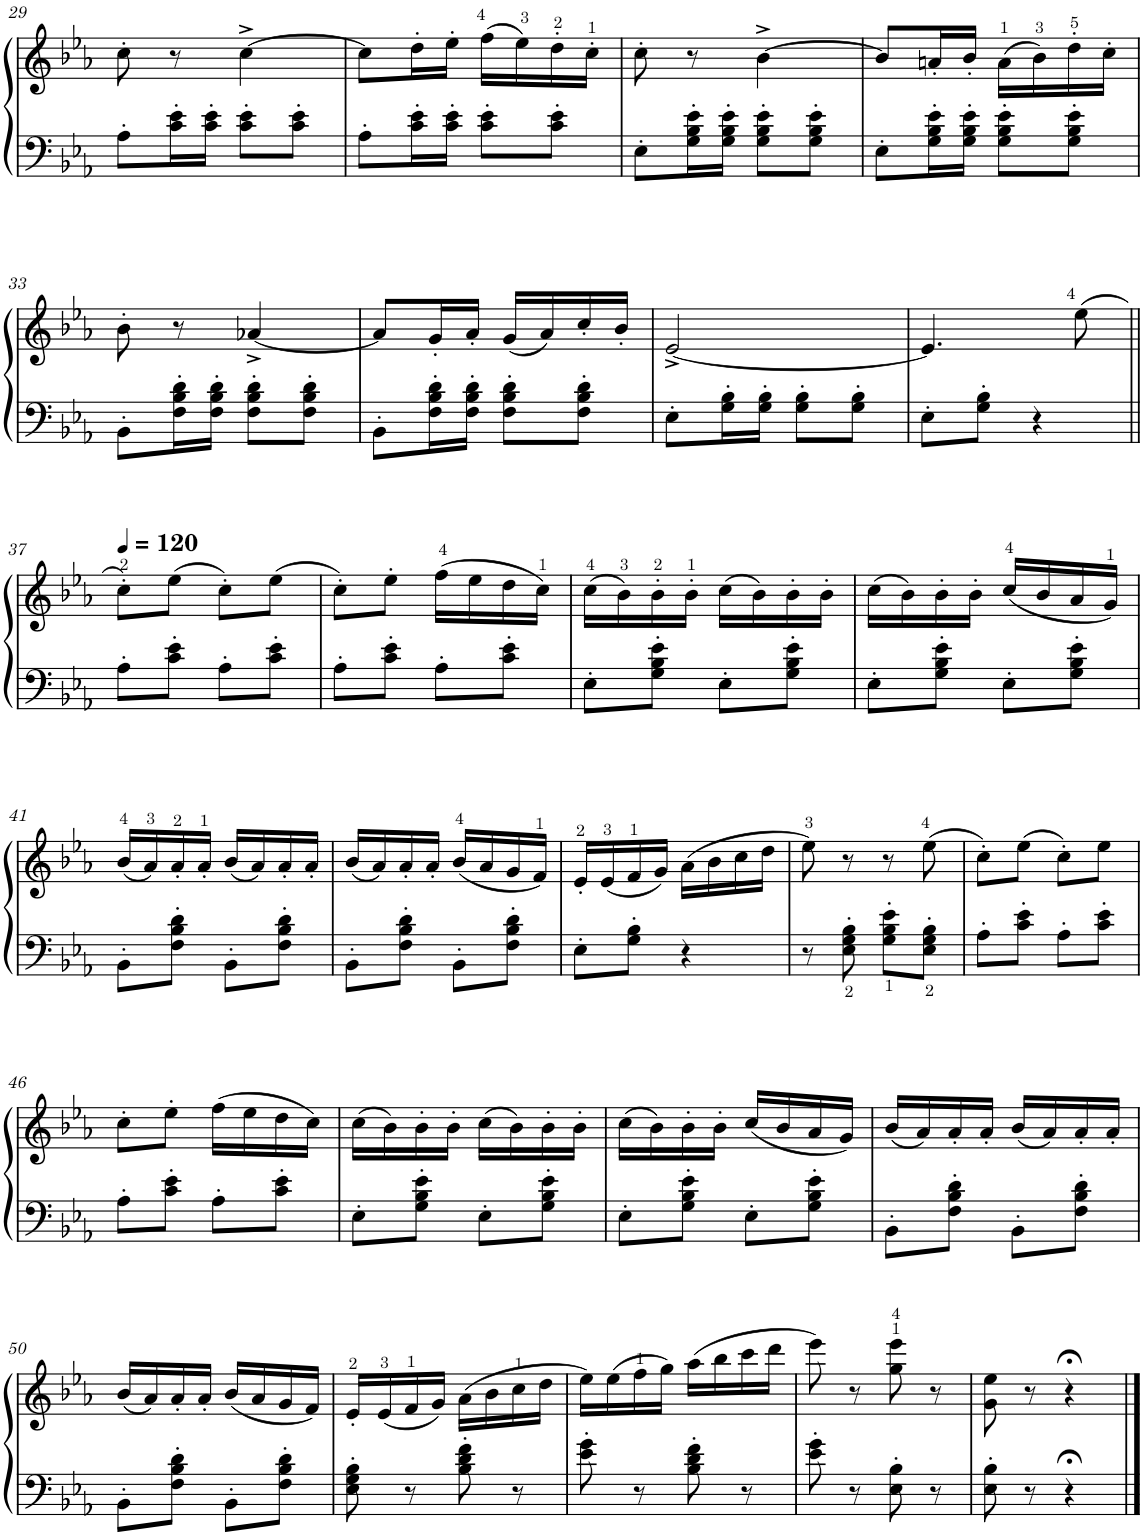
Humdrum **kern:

**kern	**kern
*part1	*part1
*staff2	*staff1
*I"Piano	*
*I'Pno.	*
!!LO:PB:g=z
*clefF4	*clefG2
*k[b-e-a-]	*k[b-e-a-]
*M2/4	*M2/4
=29	=29
8A-'\L	8cc'\
16c\' 16e-\'L	8r
16c\' 16e-\'JJ	.
8c\' 8e-\'L	[4cc^\
8c\' 8e-\'J	.
=30	=30
8A-'\L	8cc\L]
16c\' 16e-\'L	16dd'\L
16c\' 16e-\'JJ	16ee-'\JJ
8c\' 8e-\'L	(16ff\LL
.	16ee-\)
8c\' 8e-\'J	16dd'\
.	16cc'\JJ
=31	=31
8E-'\L	8cc'\
16G\' 16B-\' 16e-\'L	8r
16G\' 16B-\' 16e-\'JJ	.
8G\' 8B-\' 8e-\'L	[4b-^\
8G\' 8B-\' 8e-\'J	.
=32	=32
8E-'\L	8b-/L]
16G\' 16B-\' 16e-\'L	16an'/L
16G\' 16B-\' 16e-\'JJ	16b-'/JJ
8G\' 8B-\' 8e-\'L	(16a\LL
.	16b-\)
8G\' 8B-\' 8e-\'J	16dd'\
.	16cc'\JJ
!!LO:LB:g=z
=33	=33
8BB-'\L	8b-'\
16F\' 16B-\' 16d\'L	8r
16F\' 16B-\' 16d\'JJ	.
8F\' 8B-\' 8d\'L	[4a-X^/
8F\' 8B-\' 8d\'J	.
=34	=34
8BB-'\L	8a-/L]
16F\' 16B-\' 16d\'L	16g'/L
16F\' 16B-\' 16d\'JJ	16a-'/JJ
8F\' 8B-\' 8d\'L	(16g/LL
.	16a-/)
8F\' 8B-\' 8d\'J	16cc'/
.	16b-'/JJ
=35	=35
8E-'\L	[2e-^/
16G\' 16B-\'L	.
16G\' 16B-\'JJ	.
8G\' 8B-\'L	.
8G\' 8B-\'J	.
=36	=36
8E-'\L	4.e-/]
8G\' 8B-\'J	.
4r	.
.	(8ee-\
!!LO:LB:g=z
=37||	=37||
*	*MM120
8A-'\L	8cc'\L)
8c\' 8e-\'J	(8ee-\J
8A-'\L	8cc'\L)
8c\' 8e-\'J	(8ee-\J
=38	=38
8A-'\L	8cc'\L)
8c\' 8e-\'J	8ee-'\J
8A-'\L	(16ff\LL
.	16ee-\
8c\' 8e-\'J	16dd\
.	16cc\JJ)
=39	=39
8E-'\L	(16cc\LL
.	16b-\)
8G\' 8B-\' 8e-\'J	16b-'\
.	16b-'\JJ
8E-'\L	(16cc\LL
.	16b-\)
8G\' 8B-\' 8e-\'J	16b-'\
.	16b-'\JJ
=40	=40
8E-'\L	(16cc\LL
.	16b-\)
8G\' 8B-\' 8e-\'J	16b-'\
.	16b-'\JJ
8E-'\L	(16cc/LL
.	16b-/
8G\' 8B-\' 8e-\'J	16a-/
.	16g/JJ)
!!LO:LB:g=z
=41	=41
8BB-'\L	(16b-/LL
.	16a-/)
8F\' 8B-\' 8d\'J	16a-'/
.	16a-'/JJ
8BB-'\L	(16b-/LL
.	16a-/)
8F\' 8B-\' 8d\'J	16a-'/
.	16a-'/JJ
=42	=42
8BB-'\L	(16b-/LL
.	16a-/)
8F\' 8B-\' 8d\'J	16a-'/
.	16a-'/JJ
8BB-'\L	(16b-/LL
.	16a-/
8F\' 8B-\' 8d\'J	16g/
.	16f/JJ)
=43	=43
8E-'\L	16e-'/LL
.	(16e-/
8G\' 8B-\'J	16f/
.	16g/JJ)
4r	(16a-\LL
.	16b-\
.	16cc\
.	16dd\JJ
=44	=44
8r	8ee-\)
8E-\' 8G\' 8B-\'	8r
8G\' 8B-\' 8e-\'L	8r
8E-\' 8G\' 8B-\'J	(8ee-\
=45	=45
8A-'\L	8cc'\L)
8c\' 8e-\'J	(8ee-\J
8A-'\L	8cc'\L)
8c\' 8e-\'J	8ee-\J
!!LO:LB:g=z
=46	=46
8A-'\L	8cc'\L
8c\' 8e-\'J	8ee-'\J
8A-'\L	(16ff\LL
.	16ee-\
8c\' 8e-\'J	16dd\
.	16cc\JJ)
=47	=47
8E-'\L	(16cc\LL
.	16b-\)
8G\' 8B-\' 8e-\'J	16b-'\
.	16b-'\JJ
8E-'\L	(16cc\LL
.	16b-\)
8G\' 8B-\' 8e-\'J	16b-'\
.	16b-'\JJ
=48	=48
8E-'\L	(16cc\LL
.	16b-\)
8G\' 8B-\' 8e-\'J	16b-'\
.	16b-'\JJ
8E-'\L	(16cc/LL
.	16b-/
8G\' 8B-\' 8e-\'J	16a-/
.	16g/JJ)
=49	=49
8BB-'\L	(16b-/LL
.	16a-/)
8F\' 8B-\' 8d\'J	16a-'/
.	16a-'/JJ
8BB-'\L	(16b-/LL
.	16a-/)
8F\' 8B-\' 8d\'J	16a-'/
.	16a-'/JJ
!!LO:LB:g=z
=50	=50
8BB-'\L	(16b-/LL
.	16a-/)
8F\' 8B-\' 8d\'J	16a-'/
.	16a-'/JJ
8BB-'\L	(16b-/LL
.	16a-/
8F\' 8B-\' 8d\'J	16g/
.	16f/JJ)
=51	=51
8E-\' 8G\' 8B-\'	16e-'/LL
.	(16e-/
8r	16f/
.	16g/JJ)
8B-\' 8d\' 8f\'	(16a-\LL
.	16b-\
8r	16cc\
.	16dd\JJ
=52	=52
8e-\' 8g\'	16ee-\LL)
.	(16ee-\
8r	16ff\
.	16gg\JJ)
8B-\' 8d\' 8f\'	(16aa-\LL
.	16bb-\
8r	16ccc\
.	16ddd\JJ
=53	=53
8e-\' 8g\'	8eee-\)
8r	8r
8E-\' 8B-\'	8gg\ 8eee-\
8r	8r
=54	=54
8E-\' 8B-\'	8g\ 8ee-\
8r	8r
4r;<	4r;<
==	==
*-	*-
